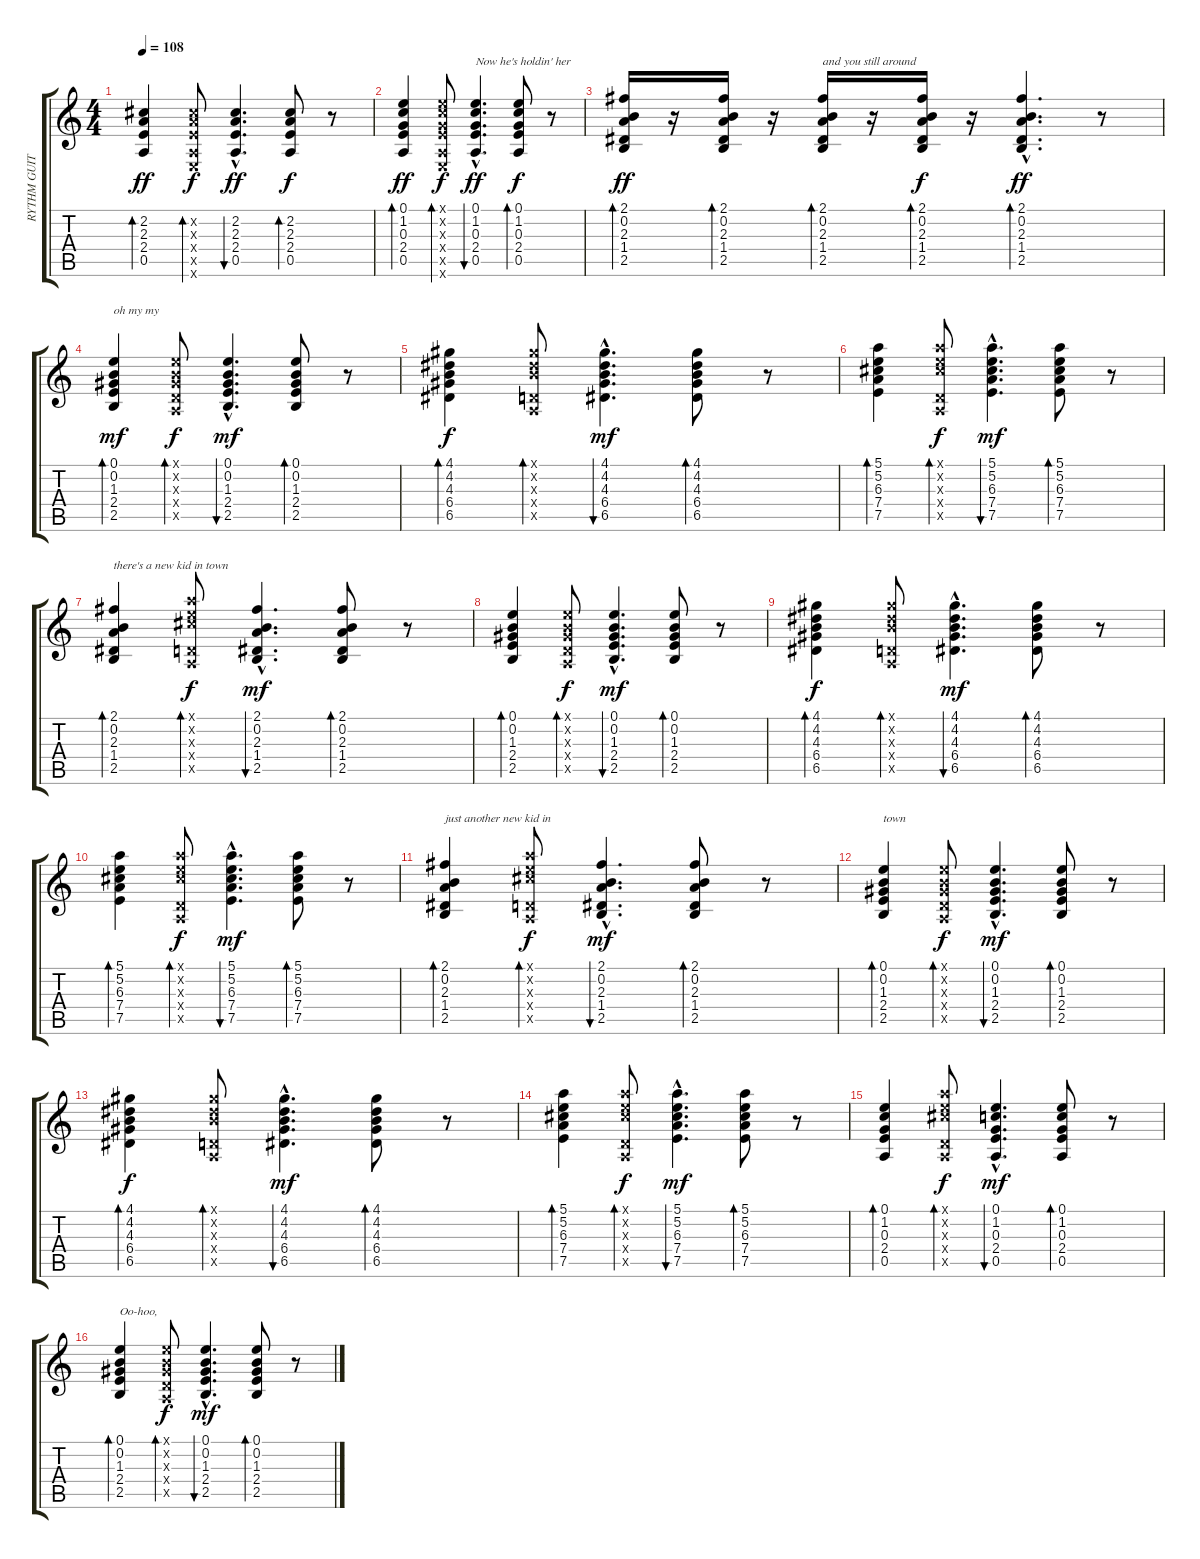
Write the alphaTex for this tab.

\track ("RYTHM GUITAR" "RYTHM GUIT") {instrument acousticguitarsteel}
\staff {score tabs}
\tuning (E4 B3 G3 D3 A2 E2) {hide}
\ts (4 4)
\tempo 108
\clef g2
\ks c
(2.2 2.3 2.4 0.5).4{bd 60 dy ff} (2.2{x} 2.3{x} 2.4{x} 0.5{x} 0.6{x}).8{bd 60 dy f} (2.2{hac} 2.3{hac} 2.4{hac} 0.5{hac}).4{d bu 60 dy ff} (2.2 2.3 2.4 0.5).8{bd 60 dy f} r.8 |
(0.1 1.2 0.3 2.4 0.5).4{bd 60 dy ff} (0.1{x} 1.2{x} 0.3{x} 2.4{x} 0.5{x} 0.6{x}).8{bd 60 dy f} (0.1{hac} 1.2{hac} 0.3{hac} 2.4{hac} 0.5{hac}).4{d bu 60 txt "Now he's holdin' her" dy ff} (0.1 1.2 0.3 2.4 0.5).8{bd 60 dy f} r.8 |
(2.1 0.2 2.3 1.4 2.5).16{bd 60 dy ff} r.16 (2.1 0.2 2.3 1.4 2.5).16{bd 60} r.16 (2.1 0.2 2.3 1.4 2.5).16{bd 60 txt "and you still around"} r.16 (2.1 0.2 2.3 1.4 2.5).16{bd 60 dy f} r.16 (2.1{hac} 0.2{hac} 2.3{hac} 1.4{hac} 2.5{hac}).4{d bd 60 dy ff} r.8 |
(0.1 0.2 1.3 2.4 2.5).4{bd 60 txt "oh my my" dy mf} (0.1{x} 0.2{x} 1.3{x} 0.4{x} 0.5{x}).8{bd 60 dy f} (0.1{hac} 0.2{hac} 1.3{hac} 2.4{hac} 2.5{hac}).4{d bu 60 dy mf} (0.1 0.2 1.3 2.4 2.5).8{bd 60} r.8 |
(4.1 4.2 4.3 6.4 6.5).4{bd 60 dy f} (4.1{x} 4.2{x} 4.3{x} 0.4{x} 0.5{x}).8{bd 60} (4.1{hac} 4.2{hac} 4.3{hac} 6.4{hac} 6.5{hac}).4{d bu 60 dy mf} (4.1 4.2 4.3 6.4 6.5).8{bd 60} r.8 |
(5.1 5.2 6.3 7.4 7.5).4{bd 60} (5.1{x} 5.2{x} 6.3{x} 0.4{x} 0.5{x}).8{bd 60 dy f} (5.1{hac} 5.2{hac} 6.3{hac} 7.4{hac} 7.5{hac}).4{d bu 60 dy mf} (5.1 5.2 6.3 7.4 7.5).8{bd 60} r.8 |
(2.1 0.2 2.3 1.4 2.5).4{bd 60 txt "there's a new kid in town"} (5.1{x} 5.2{x} 6.3{x} 0.4{x} 0.5{x}).8{bd 60 dy f} (2.1{hac} 0.2{hac} 2.3{hac} 1.4{hac} 2.5{hac}).4{d bu 60 dy mf} (2.1 0.2 2.3 1.4 2.5).8{bd 60} r.8 |
(0.1 0.2 1.3 2.4 2.5).4{bd 60} (0.1{x} 0.2{x} 1.3{x} 0.4{x} 0.5{x}).8{bd 60 dy f} (0.1{hac} 0.2{hac} 1.3{hac} 2.4{hac} 2.5{hac}).4{d bu 60 dy mf} (0.1 0.2 1.3 2.4 2.5).8{bd 60} r.8 |
(4.1 4.2 4.3 6.4 6.5).4{bd 60 dy f} (4.1{x} 4.2{x} 4.3{x} 0.4{x} 0.5{x}).8{bd 60} (4.1{hac} 4.2{hac} 4.3{hac} 6.4{hac} 6.5{hac}).4{d bu 60 dy mf} (4.1 4.2 4.3 6.4 6.5).8{bd 60} r.8 |
(5.1 5.2 6.3 7.4 7.5).4{bd 60} (5.1{x} 5.2{x} 6.3{x} 0.4{x} 0.5{x}).8{bd 60 dy f} (5.1{hac} 5.2{hac} 6.3{hac} 7.4{hac} 7.5{hac}).4{d bu 60 dy mf} (5.1 5.2 6.3 7.4 7.5).8{bd 60} r.8 |
(2.1 0.2 2.3 1.4 2.5).4{bd 60 txt "just another new kid in "} (5.1{x} 5.2{x} 6.3{x} 0.4{x} 0.5{x}).8{bd 60 dy f} (2.1{hac} 0.2{hac} 2.3{hac} 1.4{hac} 2.5{hac}).4{d bu 60 dy mf} (2.1 0.2 2.3 1.4 2.5).8{bd 60} r.8 |
(0.1 0.2 1.3 2.4 2.5).4{bd 60 txt "town"} (0.1{x} 0.2{x} 1.3{x} 0.4{x} 0.5{x}).8{bd 60 dy f} (0.1{hac} 0.2{hac} 1.3{hac} 2.4{hac} 2.5{hac}).4{d bu 60 dy mf} (0.1 0.2 1.3 2.4 2.5).8{bd 60} r.8 |
(4.1 4.2 4.3 6.4 6.5).4{bd 60 dy f} (4.1{x} 4.2{x} 4.3{x} 0.4{x} 0.5{x}).8{bd 60} (4.1{hac} 4.2{hac} 4.3{hac} 6.4{hac} 6.5{hac}).4{d bu 60 dy mf} (4.1 4.2 4.3 6.4 6.5).8{bd 60} r.8 |
(5.1 5.2 6.3 7.4 7.5).4{bd 60} (5.1{x} 5.2{x} 6.3{x} 0.4{x} 0.5{x}).8{bd 60 dy f} (5.1{hac} 5.2{hac} 6.3{hac} 7.4{hac} 7.5{hac}).4{d bu 60 dy mf} (5.1 5.2 6.3 7.4 7.5).8{bd 60} r.8 |
(0.1 1.2 0.3 2.4 0.5).4{bd 60} (5.1{x} 5.2{x} 6.3{x} 0.4{x} 0.5{x}).8{bd 60 dy f} (0.1{hac} 1.2{hac} 0.3{hac} 2.4{hac} 0.5{hac}).4{d bu 60 dy mf} (0.1 1.2 0.3 2.4 0.5).8{bd 60} r.8 |
(0.1 0.2 1.3 2.4 2.5).4{bd 60 txt "Oo-hoo,"} (0.1{x} 0.2{x} 1.3{x} 0.4{x} 0.5{x}).8{bd 60 dy f} (0.1{hac} 0.2{hac} 1.3{hac} 2.4{hac} 2.5{hac}).4{d bu 60 dy mf} (0.1 0.2 1.3 2.4 2.5).8{bd 60} r.8
